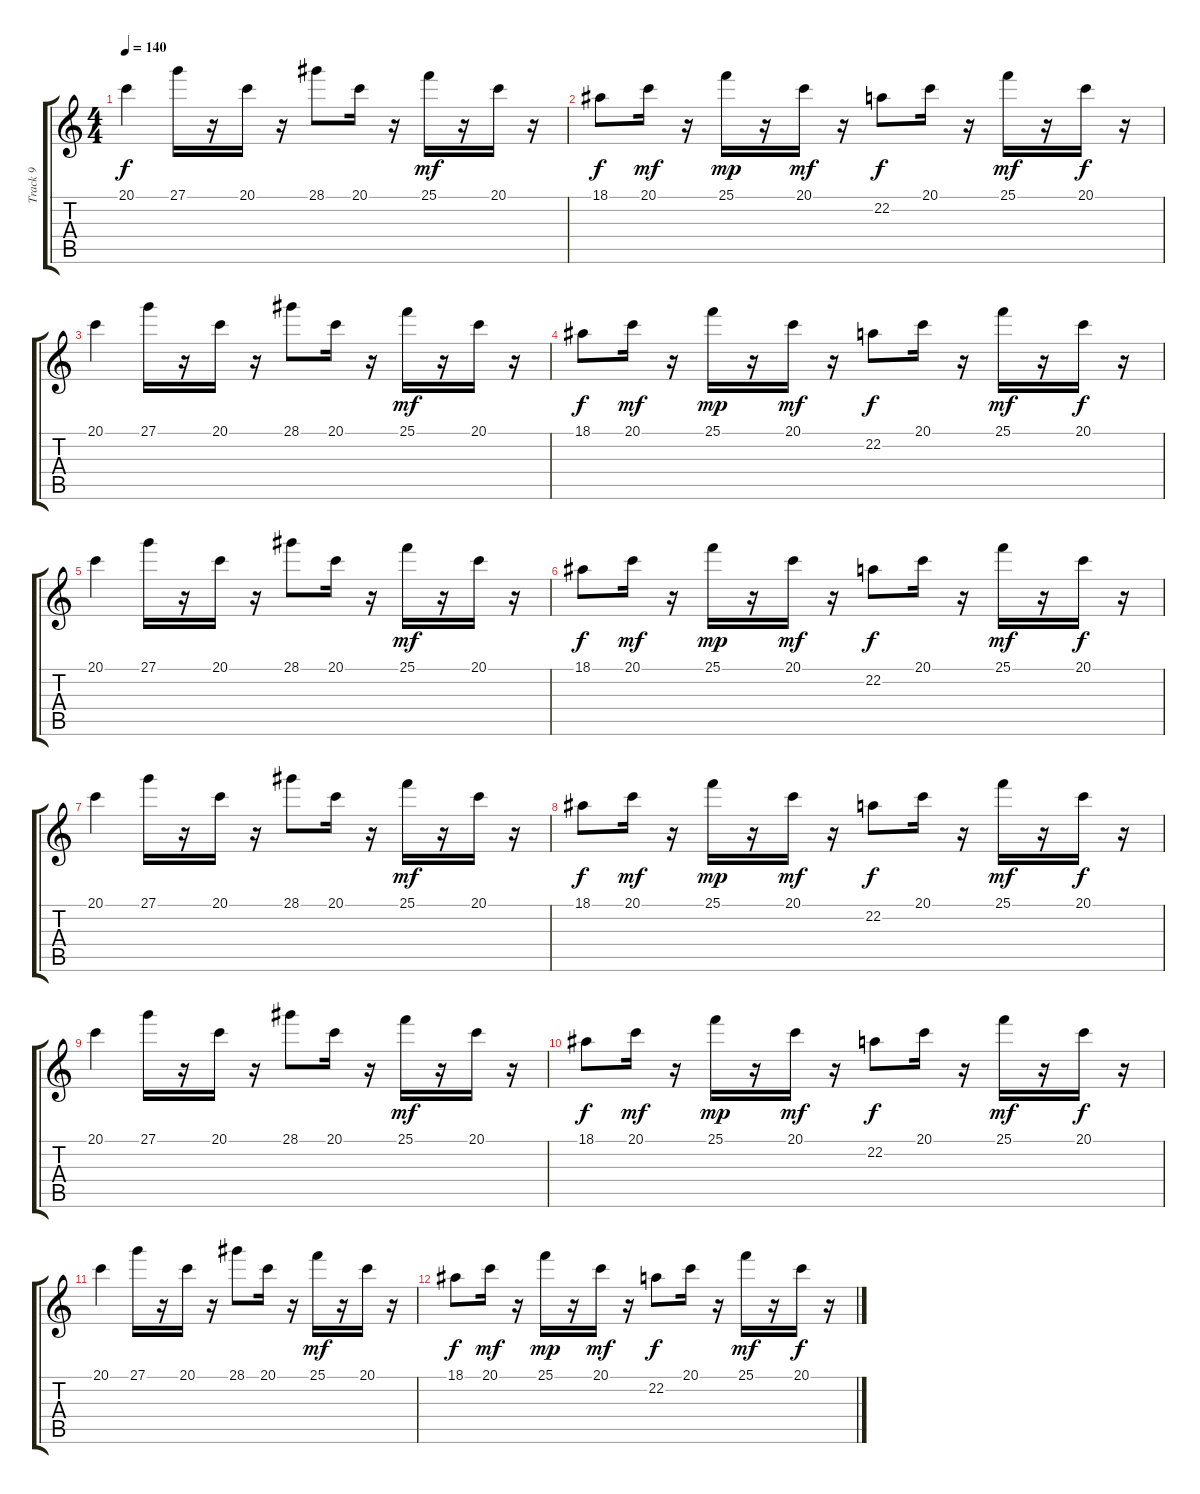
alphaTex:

\track ("Track 9" "Track 9") {instrument vibraphone}
\staff {score tabs}
\tuning (E4 B3 G3 D3 A2 E2) {hide}
\ts (4 4)
\tempo 140
\clef g2
\ks c
20.1.4{dy f} 27.1.16 r.16 20.1.16 r.16 28.1.8 20.1.16 r.16 25.1.16{dy mf} r.16 20.1.16 r.16 |
18.1.8{dy f} 20.1.16{dy mf} r.16 25.1.16{dy mp} r.16 20.1.16{dy mf} r.16 22.2.8{dy f} 20.1.16 r.16 25.1.16{dy mf} r.16 20.1.16{dy f} r.16 |
20.1.4 27.1.16 r.16 20.1.16 r.16 28.1.8 20.1.16 r.16 25.1.16{dy mf} r.16 20.1.16 r.16 |
18.1.8{dy f} 20.1.16{dy mf} r.16 25.1.16{dy mp} r.16 20.1.16{dy mf} r.16 22.2.8{dy f} 20.1.16 r.16 25.1.16{dy mf} r.16 20.1.16{dy f} r.16 |
20.1.4 27.1.16 r.16 20.1.16 r.16 28.1.8 20.1.16 r.16 25.1.16{dy mf} r.16 20.1.16 r.16 |
18.1.8{dy f} 20.1.16{dy mf} r.16 25.1.16{dy mp} r.16 20.1.16{dy mf} r.16 22.2.8{dy f} 20.1.16 r.16 25.1.16{dy mf} r.16 20.1.16{dy f} r.16 |
20.1.4 27.1.16 r.16 20.1.16 r.16 28.1.8 20.1.16 r.16 25.1.16{dy mf} r.16 20.1.16 r.16 |
18.1.8{dy f} 20.1.16{dy mf} r.16 25.1.16{dy mp} r.16 20.1.16{dy mf} r.16 22.2.8{dy f} 20.1.16 r.16 25.1.16{dy mf} r.16 20.1.16{dy f} r.16 |
20.1.4 27.1.16 r.16 20.1.16 r.16 28.1.8 20.1.16 r.16 25.1.16{dy mf} r.16 20.1.16 r.16 |
18.1.8{dy f} 20.1.16{dy mf} r.16 25.1.16{dy mp} r.16 20.1.16{dy mf} r.16 22.2.8{dy f} 20.1.16 r.16 25.1.16{dy mf} r.16 20.1.16{dy f} r.16 |
20.1.4 27.1.16 r.16 20.1.16 r.16 28.1.8 20.1.16 r.16 25.1.16{dy mf} r.16 20.1.16 r.16 |
18.1.8{dy f} 20.1.16{dy mf} r.16 25.1.16{dy mp} r.16 20.1.16{dy mf} r.16 22.2.8{dy f} 20.1.16 r.16 25.1.16{dy mf} r.16 20.1.16{dy f} r.16
